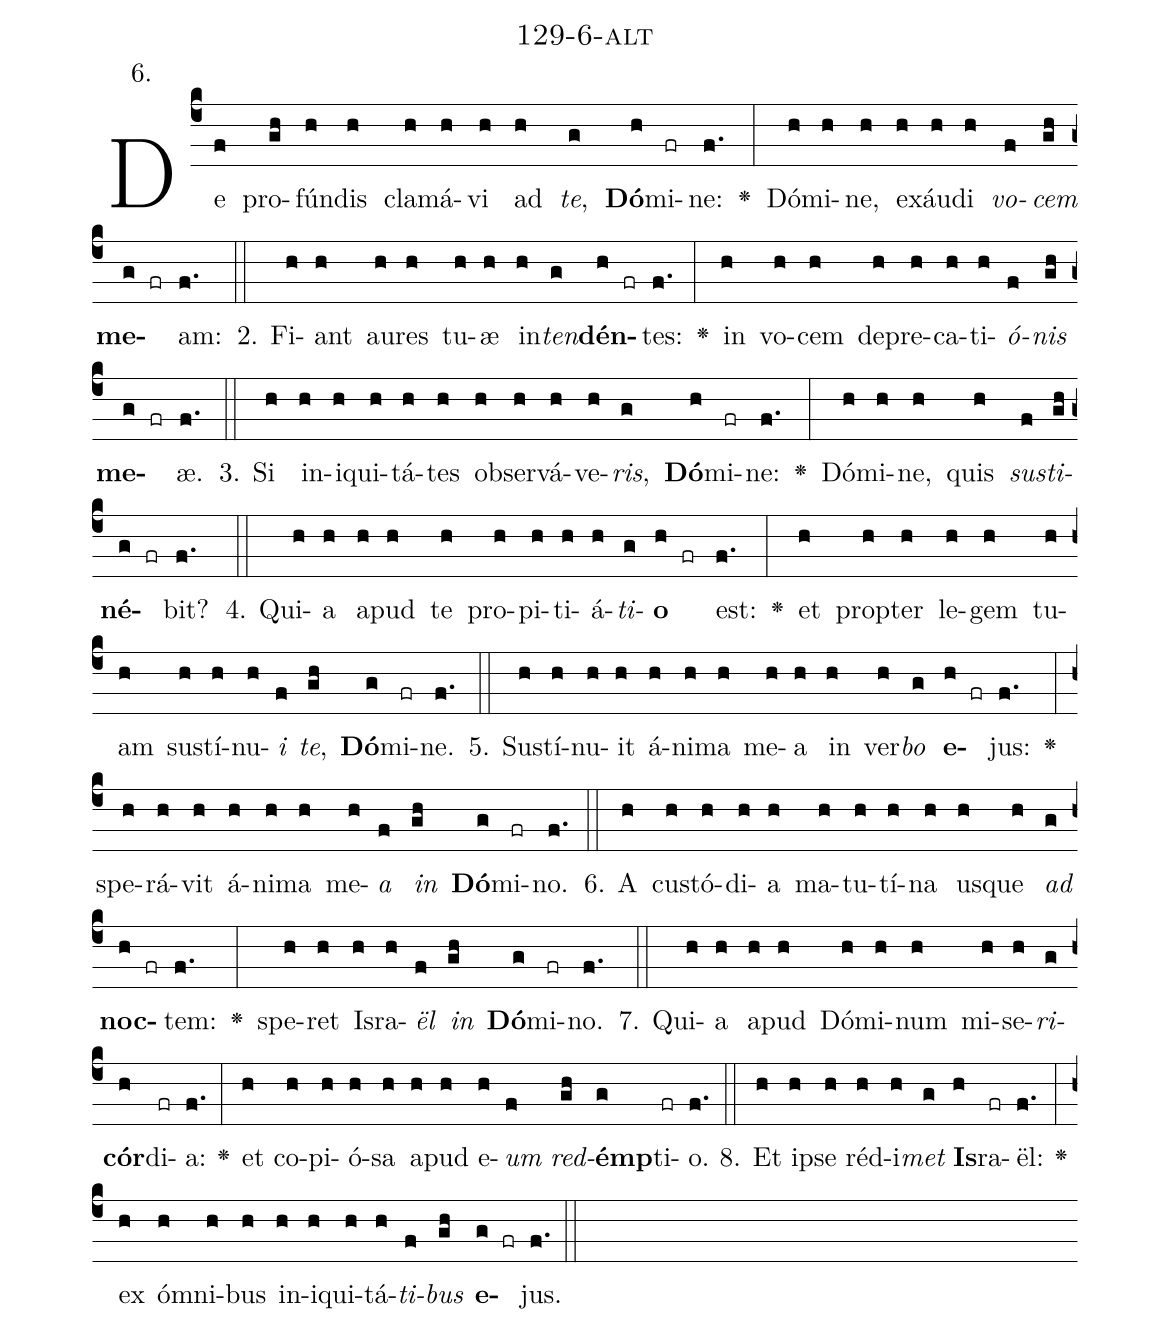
name: 129-6-alt;
annotation: 6.;
%%
(c4)De(f) pro(gh)fún(h)dis(h) cla(h)má(h)vi(h) ad(h) <i>te</i>,(g) <b>Dó</b>(h)mi(fr)ne:(f.) <v>\greheightstar</v>(:) Dó(h)mi(h)ne,(h) ex(h)áu(h)di(h) <i>vo</i>(f)<i>cem</i>(gh) <b>me</b>(g fr)am:(f.) (::)
2. Fi(h)ant(h) au(h)res(h) tu(h)æ(h) in(h)<i>ten</i>(g)<b>dén</b>(h fr)tes:(f.) <v>\greheightstar</v>(:) in(h) vo(h)cem(h) de(h)pre(h)ca(h)ti(h)<i>ó</i>(f)<i>nis</i>(gh) <b>me</b>(g fr)æ.(f.) (::)
3. Si(h) in(h)i(h)qui(h)tá(h)tes(h) ob(h)ser(h)vá(h)ve(h)<i>ris</i>,(g) <b>Dó</b>(h)mi(fr)ne:(f.) <v>\greheightstar</v>(:) Dó(h)mi(h)ne,(h) quis(h) <i>sus</i>(f)<i>ti</i>(gh)<b>né</b>(g fr)bit?(f.) (::)
4. Qui(h)a(h) a(h)pud(h) te(h) pro(h)pi(h)ti(h)á(h)<i>ti</i>(g)<b>o</b>(h fr) est:(f.) <v>\greheightstar</v>(:) et(h) prop(h)ter(h) le(h)gem(h) tu(h)am(h) sus(h)tí(h)nu(h)<i>i</i>(f) <i>te</i>,(gh) <b>Dó</b>(g)mi(fr)ne.(f.) (::)
5. Sus(h)tí(h)nu(h)it(h) á(h)ni(h)ma(h) me(h)a(h) in(h) ver(h)<i>bo</i>(g) <b>e</b>(h fr)jus:(f.) <v>\greheightstar</v>(:) spe(h)rá(h)vit(h) á(h)ni(h)ma(h) me(h)<i>a</i>(f) <i>in</i>(gh) <b>Dó</b>(g)mi(fr)no.(f.) (::)
6. A(h) cus(h)tó(h)di(h)a(h) ma(h)tu(h)tí(h)na(h) us(h)que(h) <i>ad</i>(g) <b>noc</b>(h fr)tem:(f.) <v>\greheightstar</v>(:) spe(h)ret(h) Is(h)ra(h)<i>ël</i>(f) <i>in</i>(gh) <b>Dó</b>(g)mi(fr)no.(f.) (::)
7. Qui(h)a(h) a(h)pud(h) Dó(h)mi(h)num(h) mi(h)se(h)<i>ri</i>(g)<b>cór</b>(h)di(fr)a:(f.) <v>\greheightstar</v>(:) et(h) co(h)pi(h)ó(h)sa(h) a(h)pud(h) e(h)<i>um</i>(f) <i>red</i>(gh)<b>émp</b>(g)ti(fr)o.(f.) (::)
8. Et(h) ip(h)se(h) réd(h)i(h)<i>met</i>(g) <b>Is</b>(h)ra(fr)ël:(f.) <v>\greheightstar</v>(:) ex(h) óm(h)ni(h)bus(h) in(h)i(h)qui(h)tá(h)<i>ti</i>(f)<i>bus</i>(gh) <b>e</b>(g fr)jus.(f.) (::)
